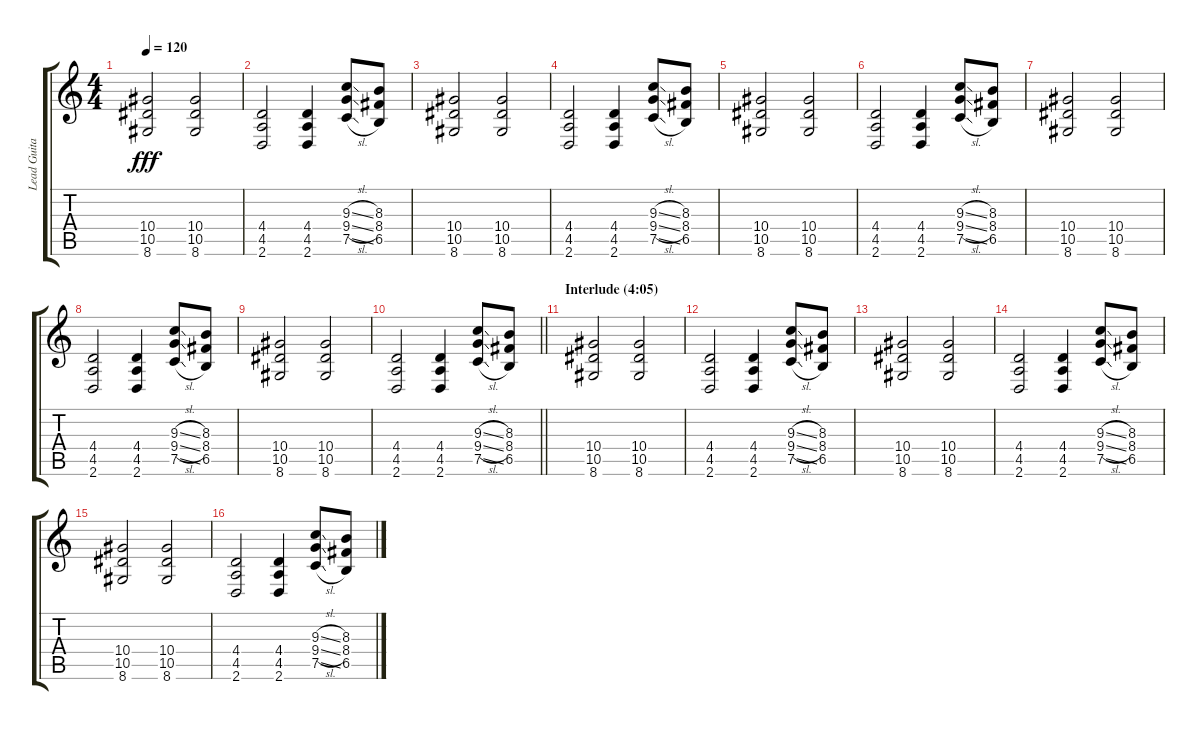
\track ("Lead Guitar" "Lead Guita") {instrument distortionguitar}
\staff {score tabs}
\tuning (C4 G3 Eb3 Bb2 F2 C2) {hide}
\ts (4 4)
\tempo 120
\clef g2
\ks c
(10.4 10.5 8.6).2{dy fff} (10.4 10.5 8.6).2 |
(4.4 4.5 2.6).2 (4.4 4.5 2.6).4 (9.3{sl} 9.4{sl} 7.5{sl}).8 (8.3 8.4 6.5).8 |
(10.4 10.5 8.6).2 (10.4 10.5 8.6).2 |
(4.4 4.5 2.6).2 (4.4 4.5 2.6).4 (9.3{sl} 9.4{sl} 7.5{sl}).8 (8.3 8.4 6.5).8 |
(10.4 10.5 8.6).2 (10.4 10.5 8.6).2 |
(4.4 4.5 2.6).2 (4.4 4.5 2.6).4 (9.3{sl} 9.4{sl} 7.5{sl}).8 (8.3 8.4 6.5).8 |
(10.4 10.5 8.6).2 (10.4 10.5 8.6).2 |
(4.4 4.5 2.6).2 (4.4 4.5 2.6).4 (9.3{sl} 9.4{sl} 7.5{sl}).8 (8.3 8.4 6.5).8 |
(10.4 10.5 8.6).2 (10.4 10.5 8.6).2 |
\barLineRight lightlight
(4.4 4.5 2.6).2 (4.4 4.5 2.6).4 (9.3{sl} 9.4{sl} 7.5{sl}).8 (8.3 8.4 6.5).8 |
\section ("" "Interlude (4:05)")
(10.4 10.5 8.6).2 (10.4 10.5 8.6).2 |
(4.4 4.5 2.6).2 (4.4 4.5 2.6).4 (9.3{sl} 9.4{sl} 7.5{sl}).8 (8.3 8.4 6.5).8 |
(10.4 10.5 8.6).2 (10.4 10.5 8.6).2 |
(4.4 4.5 2.6).2 (4.4 4.5 2.6).4 (9.3{sl} 9.4{sl} 7.5{sl}).8 (8.3 8.4 6.5).8 |
(10.4 10.5 8.6).2 (10.4 10.5 8.6).2 |
(4.4 4.5 2.6).2 (4.4 4.5 2.6).4 (9.3{sl} 9.4{sl} 7.5{sl}).8 (8.3 8.4 6.5).8
